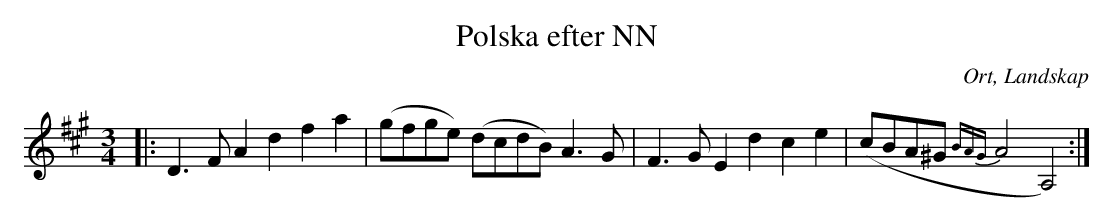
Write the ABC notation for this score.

X:1
T:Polska efter NN
O:Ort, Landskap
M:3/4
L:1/8
K:A
|:D2>F2 A2d2 f2a2 |(gfge) (dcdB) A2>G2|F2>G2 E2d2c2e2|(cBA^G {BAG}A4 A,4):|
